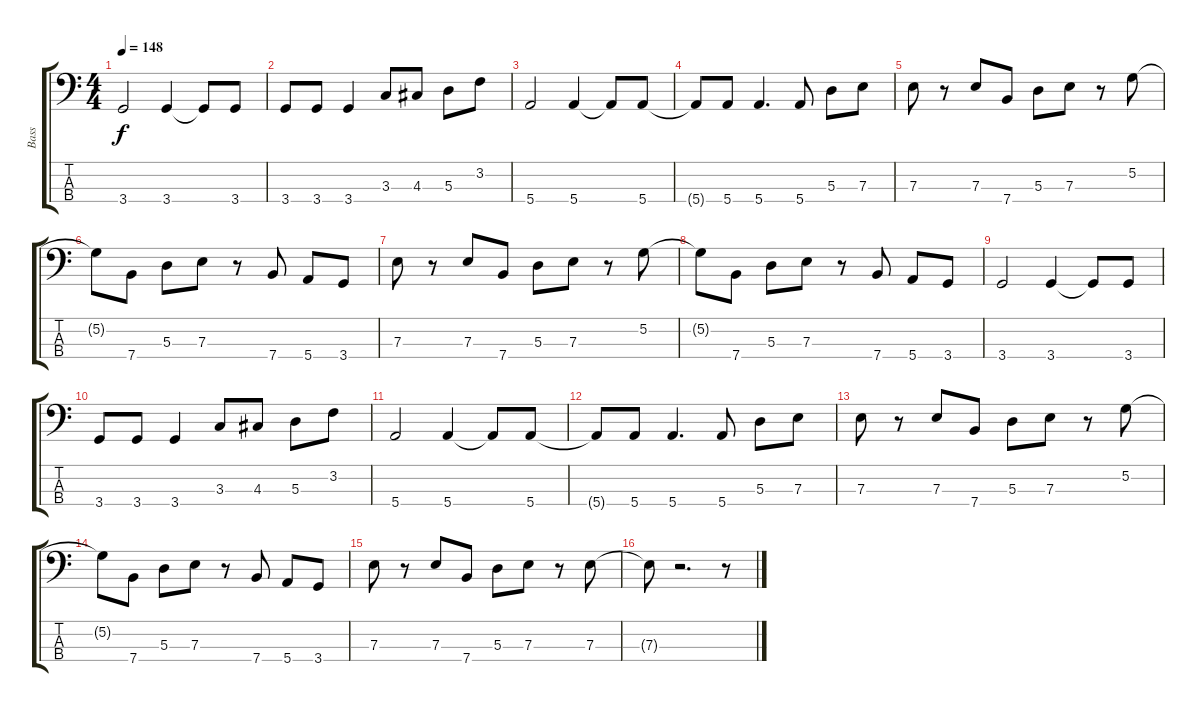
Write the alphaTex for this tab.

\track ("Bass" "Bass") {instrument electricbasspick}
\staff {score tabs}
\tuning (G2 D2 A1 E1) {hide}
\ts (4 4)
\tempo 148
\clef f4
\ks c
3.4.2{dy f} 3.4.4 3.4{t}.8 3.4.8 |
3.4.8 3.4.8 3.4.4 3.3.8 4.3.8 5.3.8 3.2.8 |
5.4.2 5.4.4 5.4{t}.8 5.4.8 |
5.4{t}.8 5.4.8 5.4.4{d} 5.4.8 5.3.8 7.3.8 |
7.3.8 r.8 7.3.8 7.4.8 5.3.8 7.3.8 r.8 5.2.8 |
5.2{t}.8 7.4.8 5.3.8 7.3.8 r.8 7.4.8 5.4.8 3.4.8 |
7.3.8 r.8 7.3.8 7.4.8 5.3.8 7.3.8 r.8 5.2.8 |
5.2{t}.8 7.4.8 5.3.8 7.3.8 r.8 7.4.8 5.4.8 3.4.8 |
3.4.2 3.4.4 3.4{t}.8 3.4.8 |
3.4.8 3.4.8 3.4.4 3.3.8 4.3.8 5.3.8 3.2.8 |
5.4.2 5.4.4 5.4{t}.8 5.4.8 |
5.4{t}.8 5.4.8 5.4.4{d} 5.4.8 5.3.8 7.3.8 |
7.3.8 r.8 7.3.8 7.4.8 5.3.8 7.3.8 r.8 5.2.8 |
5.2{t}.8 7.4.8 5.3.8 7.3.8 r.8 7.4.8 5.4.8 3.4.8 |
7.3.8 r.8 7.3.8 7.4.8 5.3.8 7.3.8 r.8 7.3.8 |
7.3{t}.8 r.2{d} r.8
